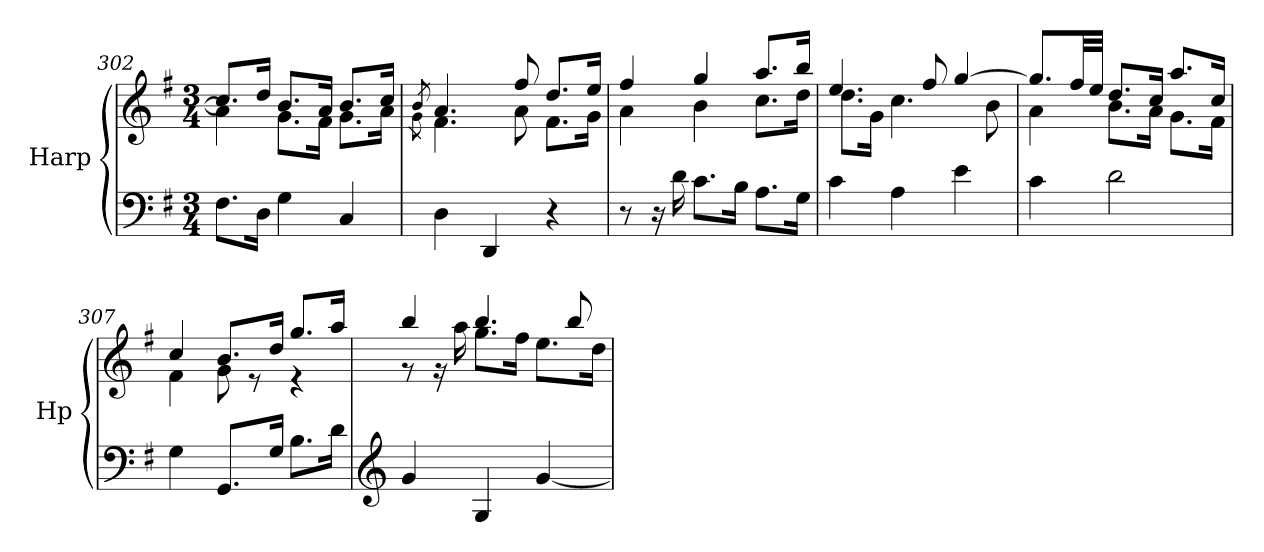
**kern	**kern
*part1	*part1
*staff2	*staff1
*I"Harp	*
*I'Hp	*
*clefF4	*clefG2
*k[f#]	*k[f#]
*M3/4	*M3/4
=302	=302
*	*^
8.F#\L	8.cc/L]	4a\]
16D\Jk	16dd/Jk	.
4G\	8.b/L	8.g\L
.	16a/Jk	16f#\Jk
4C/	8.b/L	8.g\L
.	16cc/Jk	16a\Jk
=303	=303	=303
.	8qb/	8qg\
4D\	4.a/	4.f#\
4DD/	.	.
.	8ff#/	8a\
4r	8.dd/L	8.f#\L
.	16ee/Jk	16g\Jk
=304	=304	=304
8r	4ff#/	4a\
16r	.	.
16d\	.	.
8.c\L	4gg/	4b\
16B\Jk	.	.
8.A\L	8.aa/L	8.cc\L
16G\Jk	16bb/Jk	16dd\Jk
!!LO:LB:g=z	!!
=305	=305	=305
4c\	4.ee/	8.dd\L
.	.	16g\Jk
4A\	.	4.cc\
.	8ff#/	.
4e\	[4gg/	.
.	.	8b\
=306	=306	=306
4c\	8.gg/L]	4a\
.	32ff#/LL	.
.	32ee/JJJ	.
2d\	8.dd/L	8.b\L
.	16cc/Jk	16a\Jk
.	8.aa/L	8.g\L
.	16cc/Jk	16f#\Jk
=307	=307	=307
4G\	4cc/	4f#\
8.GG/L	8.b/L	8g\
.	.	8r
16G/Jk	16dd/Jk	.
8.B\L	8.gg/L	4r
16d\Jk	16aa/Jk	.
=308	=308	=308
*clefG2	*	*
4g/	4bb/	8r
.	.	16r
.	.	16aa\
4G/	4.bb/	8.gg\L
.	.	16ff#\Jk
[4g/	.	8.ee\L
.	8bb/	.
.	.	16dd\Jk
*	*v	*v
=	=
*-	*-
